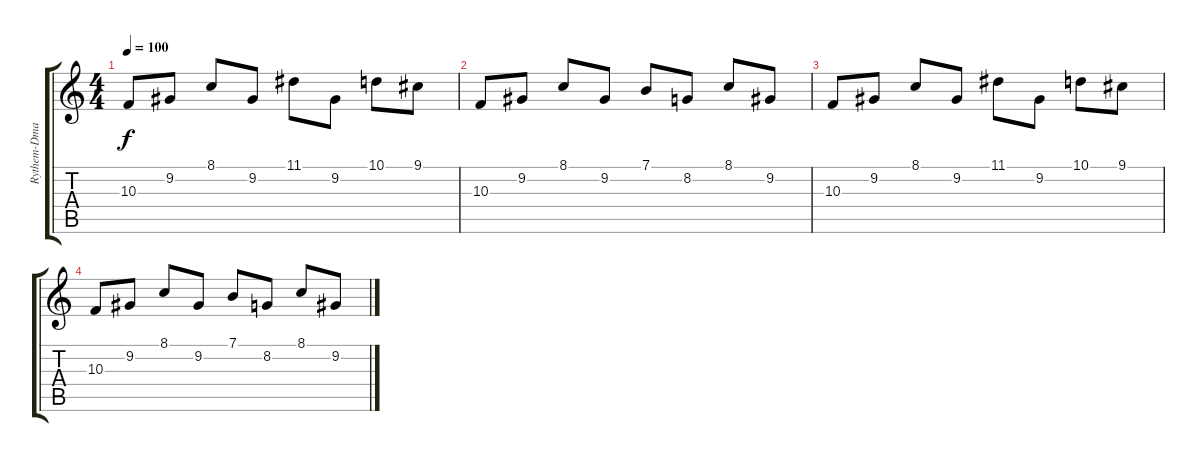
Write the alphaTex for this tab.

\track ("Rythem-Dman" "Rythem-Dma") {instrument synthstrings1}
\staff {score tabs}
\tuning (E4 B3 G3 D3 A2 E2) {hide}
\ts (4 4)
\tempo 100
\clef g2
\ks c
10.3.8{dy f} 9.2.8 8.1.8 9.2.8 11.1.8 9.2.8 10.1.8 9.1.8 |
10.3.8 9.2.8 8.1.8 9.2.8 7.1.8 8.2.8 8.1.8 9.2.8 |
10.3.8 9.2.8 8.1.8 9.2.8 11.1.8 9.2.8 10.1.8 9.1.8 |
10.3.8 9.2.8 8.1.8 9.2.8 7.1.8 8.2.8 8.1.8 9.2.8
